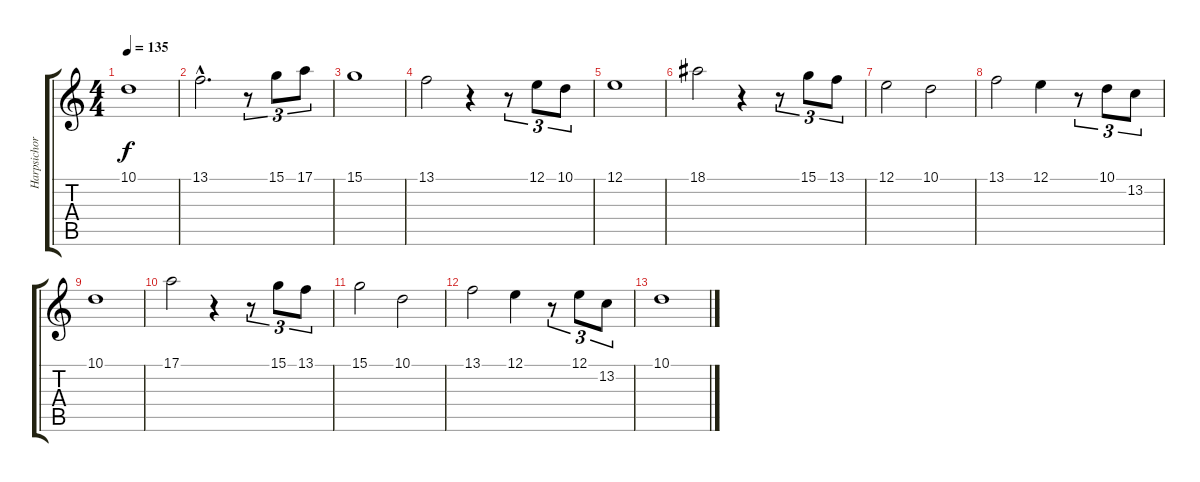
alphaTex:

\track ("Harpsichord" "Harpsichor") {instrument harpsichord}
\staff {score tabs}
\tuning (E4 B3 G3 D3 A2 E2) {hide}
\ts (4 4)
\tempo 135
\clef g2
\ks c
10.1.1{dy f} |
13.1{hac}.2{d} r.8{tu (3 2)} 15.1.8{tu (3 2)} 17.1.8{tu (3 2)} |
15.1.1 |
13.1.2 r.4 r.8{tu (3 2)} 12.1.8{tu (3 2)} 10.1.8{tu (3 2)} |
12.1.1 |
18.1.2 r.4 r.8{tu (3 2)} 15.1.8{tu (3 2)} 13.1.8{tu (3 2)} |
12.1.2 10.1.2 |
13.1.2 12.1.4 r.8{tu (3 2)} 10.1.8{tu (3 2)} 13.2.8{tu (3 2)} |
10.1.1 |
17.1.2 r.4 r.8{tu (3 2)} 15.1.8{tu (3 2)} 13.1.8{tu (3 2)} |
15.1.2 10.1.2 |
13.1.2 12.1.4 r.8{tu (3 2)} 12.1.8{tu (3 2)} 13.2.8{tu (3 2)} |
10.1.1
